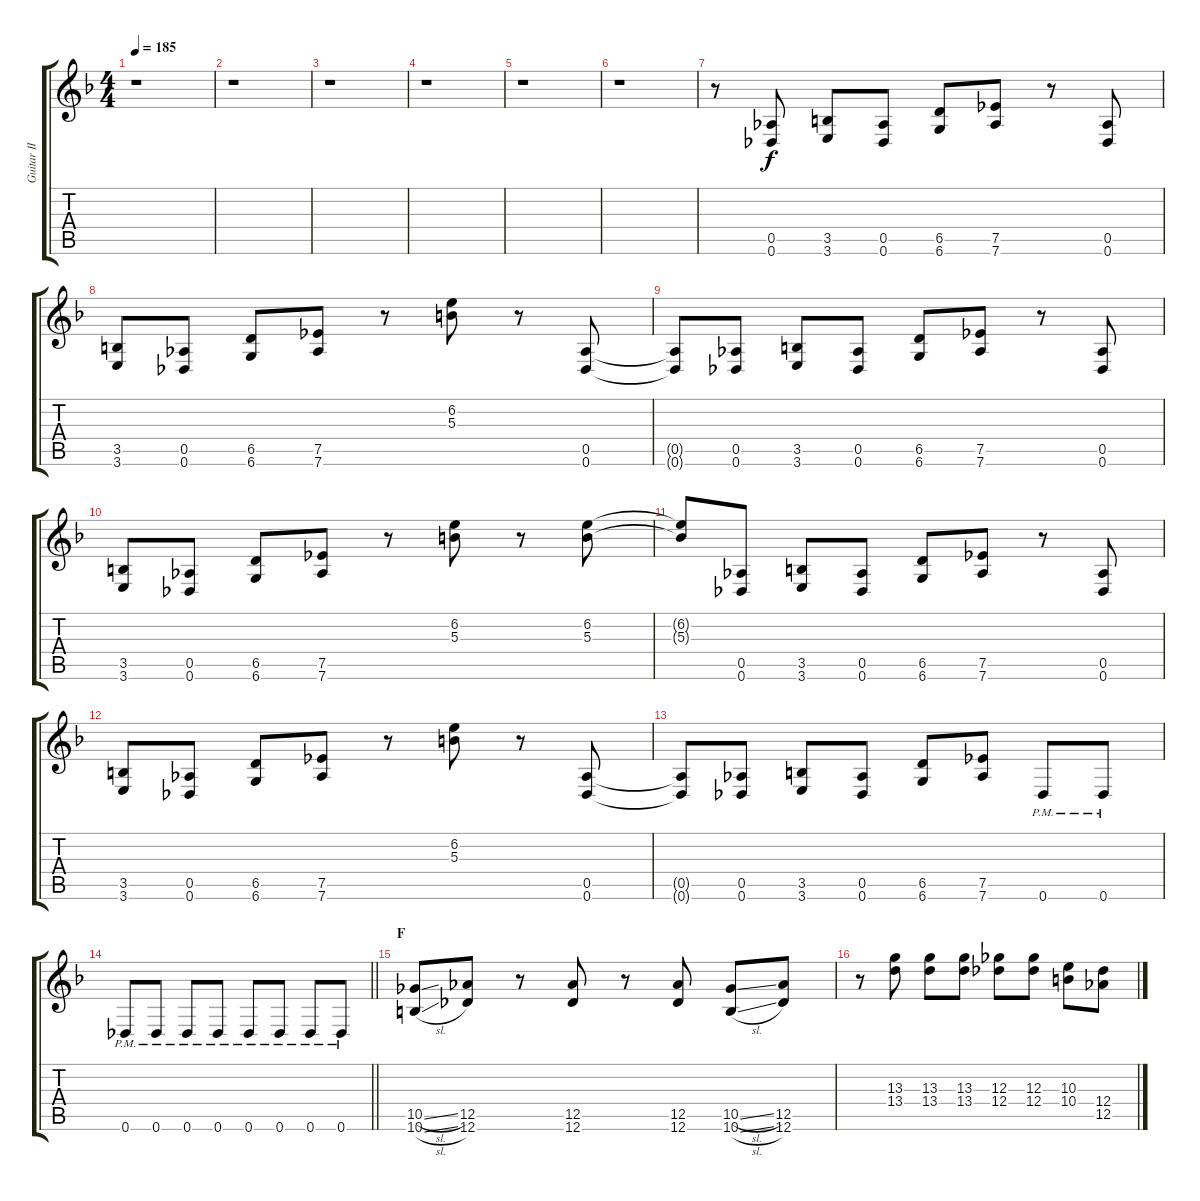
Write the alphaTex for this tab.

\track ("Guitar II" "Guitar II") {instrument overdrivenguitar}
\staff {score tabs}
\tuning (Eb4 Bb3 Gb3 Db3 Ab2 Db2) {hide}
\ts (4 4)
\tempo 185
\clef g2
\ks f
r.1{dy f} |
r.1 |
r.1 |
r.1 |
r.1 |
r.1 |
r.8 (0.5 0.6).8 (3.5 3.6).8 (0.5 0.6).8 (6.5 6.6).8 (7.5 7.6).8 r.8 (0.5 0.6).8 |
(3.5 3.6).8 (0.5 0.6).8 (6.5 6.6).8 (7.5 7.6).8 r.8 (6.2 5.3).8 r.8 (0.5 0.6).8 |
(0.5{t} 0.6{t}).8 (0.5 0.6).8 (3.5 3.6).8 (0.5 0.6).8 (6.5 6.6).8 (7.5 7.6).8 r.8 (0.5 0.6).8 |
(3.5 3.6).8 (0.5 0.6).8 (6.5 6.6).8 (7.5 7.6).8 r.8 (6.2 5.3).8 r.8 (6.2 5.3).8 |
(6.2{t} 5.3{t}).8 (0.5 0.6).8 (3.5 3.6).8 (0.5 0.6).8 (6.5 6.6).8 (7.5 7.6).8 r.8 (0.5 0.6).8 |
(3.5 3.6).8 (0.5 0.6).8 (6.5 6.6).8 (7.5 7.6).8 r.8 (6.2 5.3).8 r.8 (0.5 0.6).8 |
(0.5{t} 0.6{t}).8 (0.5 0.6).8 (3.5 3.6).8 (0.5 0.6).8 (6.5 6.6).8 (7.5 7.6).8 0.6{pm}.8 0.6{pm}.8 |
\barLineRight lightlight
0.6{pm}.8 0.6{pm}.8 0.6{pm}.8 0.6{pm}.8 0.6{pm}.8 0.6{pm}.8 0.6{pm}.8 0.6{pm}.8 |
\section ("" "F")
(10.5{sl} 10.6{sl}).8 (12.5 12.6).8 r.8 (12.5 12.6).8 r.8 (12.5 12.6).8 (10.5{sl} 10.6{sl}).8 (12.5 12.6).8 |
r.8 (13.3 13.4).8 (13.3 13.4).8 (13.3 13.4).8 (12.3 12.4).8 (12.3 12.4).8 (10.3 10.4).8 (12.4 12.5).8
